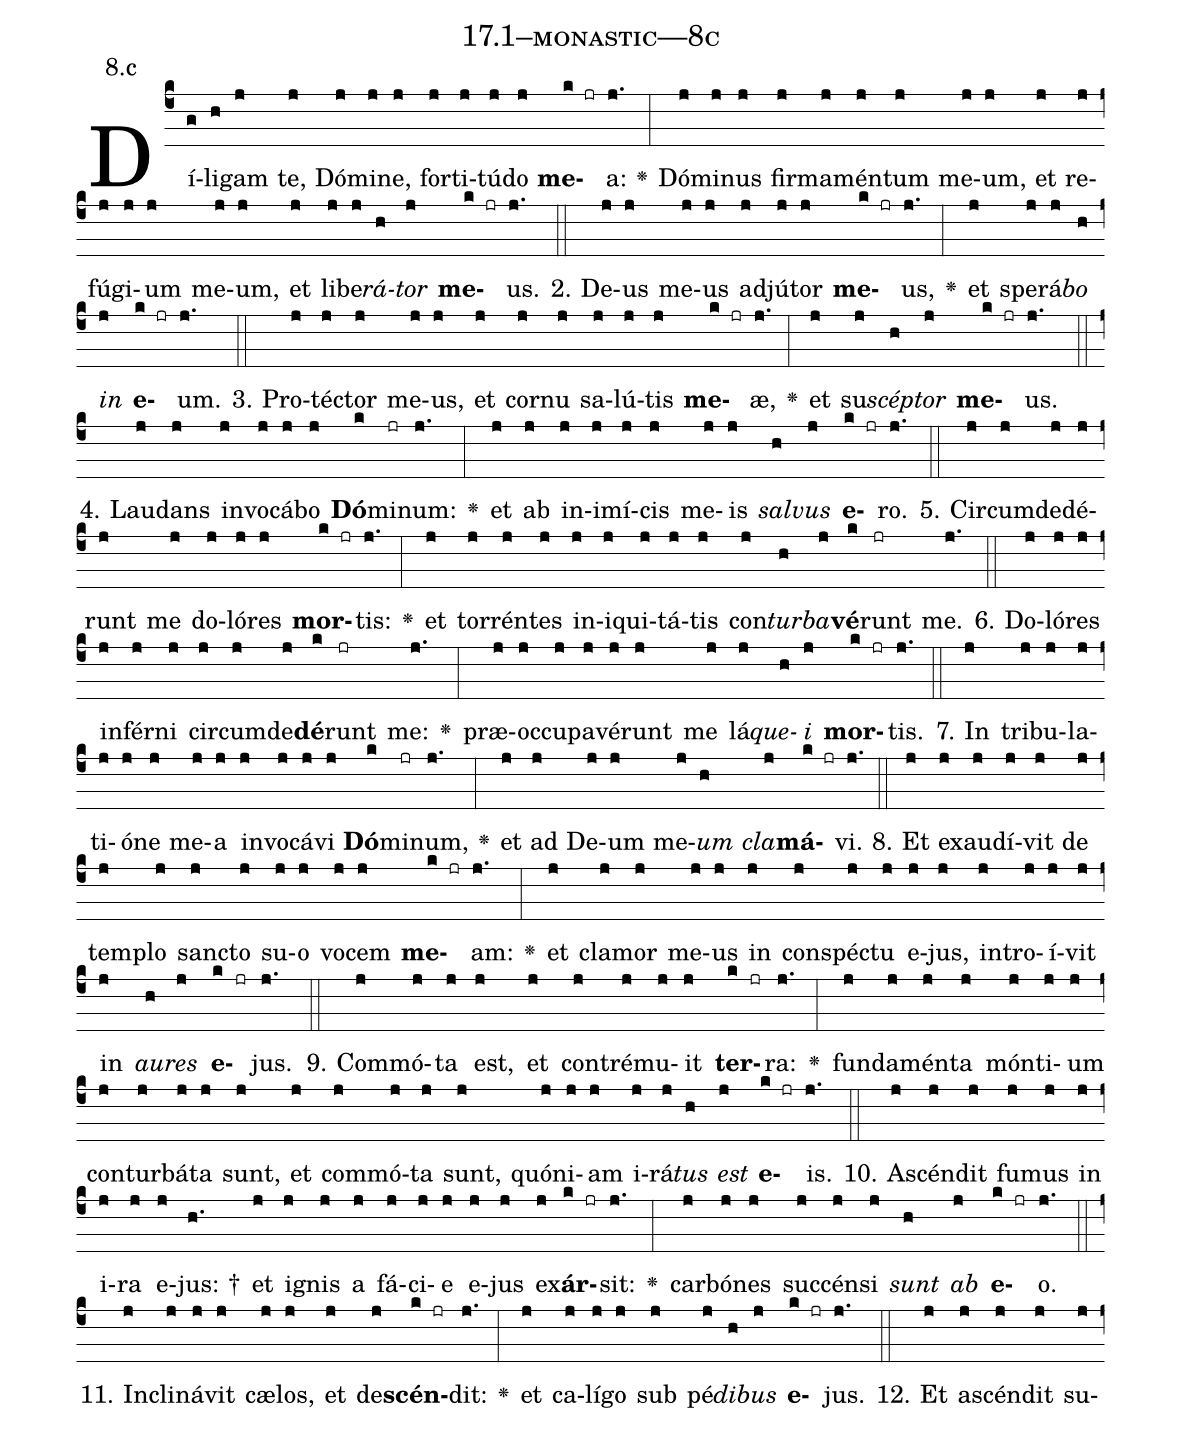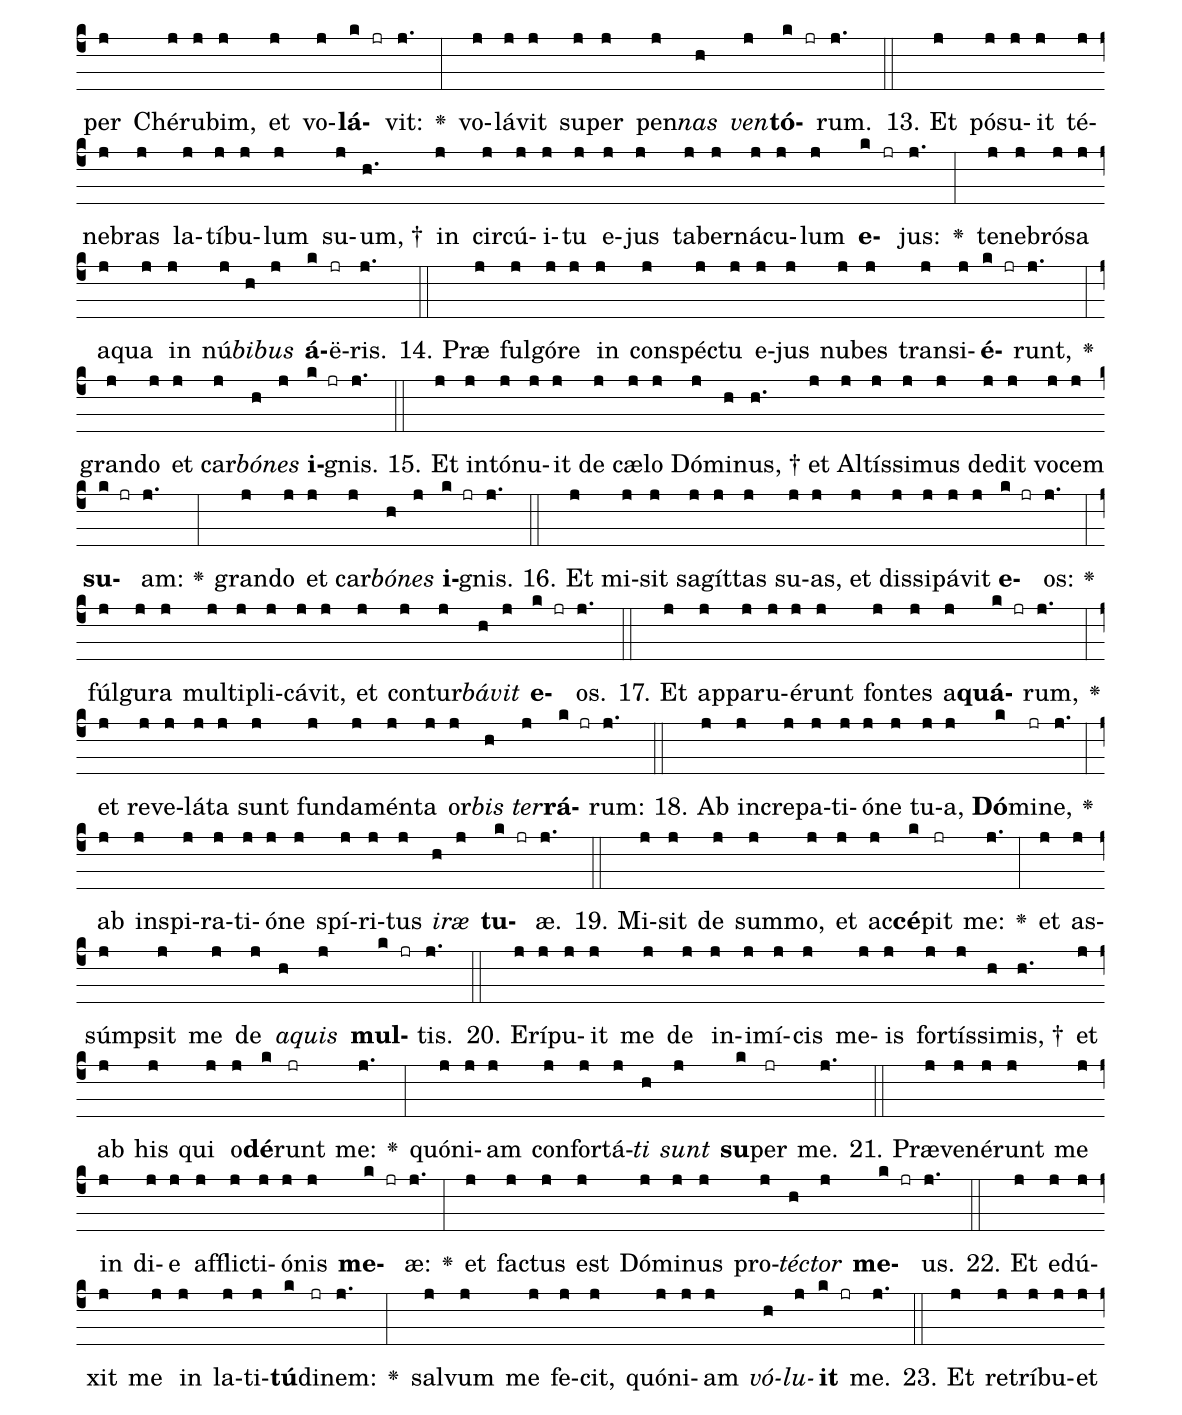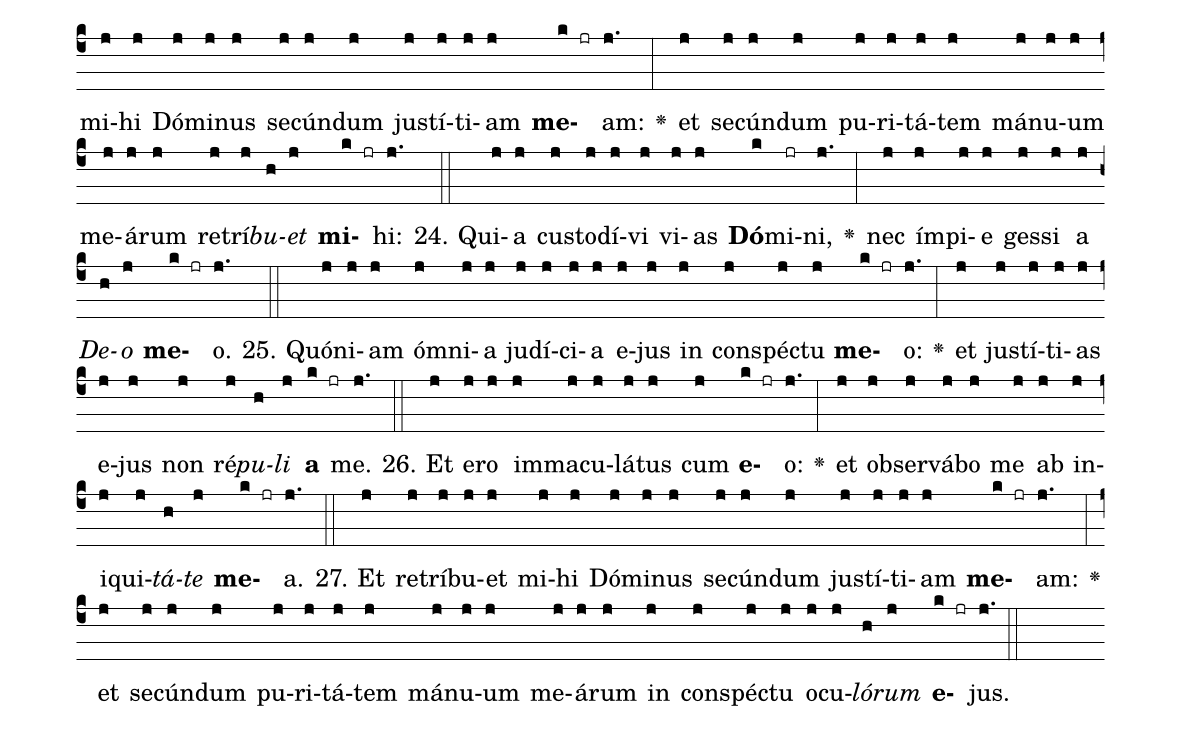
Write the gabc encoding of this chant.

name: 17.1--monastic---8c;
annotation: 8.c;
%%
(c4)Dí(g)li(h)gam(j) te,(j) Dó(j)mi(j)ne,(j) for(j)ti(j)tú(j)do(j) <b>me</b>(k jr)a:(j.) <v>\greheightstar</v>(:) Dó(j)mi(j)nus(j) fir(j)ma(j)mén(j)tum(j) me(j)um,(j) et(j) re(j)fú(j)gi(j)um(j) me(j)um,(j) et(j) li(j)be(j)<i>rá</i>(h)<i>tor</i>(j) <b>me</b>(k jr)us.(j.) (::)
2. De(j)us(j) me(j)us(j) ad(j)jú(j)tor(j) <b>me</b>(k jr)us,(j.) <v>\greheightstar</v>(:) et(j) spe(j)rá(j)<i>bo</i>(h) <i>in</i>(j) <b>e</b>(k jr)um.(j.) (::)
3. Pro(j)téc(j)tor(j) me(j)us,(j) et(j) cor(j)nu(j) sa(j)lú(j)tis(j) <b>me</b>(k jr)æ,(j.) <v>\greheightstar</v>(:) et(j) su(j)<i>scép</i>(h)<i>tor</i>(j) <b>me</b>(k jr)us.(j.) (::)
4. Lau(j)dans(j) in(j)vo(j)cá(j)bo(j) <b>Dó</b>(k)mi(jr)num:(j.) <v>\greheightstar</v>(:) et(j) ab(j) in(j)i(j)mí(j)cis(j) me(j)is(j) <i>sal</i>(h)<i>vus</i>(j) <b>e</b>(k jr)ro.(j.) (::)
5. Cir(j)cum(j)de(j)dé(j)runt(j) me(j) do(j)ló(j)res(j) <b>mor</b>(k jr)tis:(j.) <v>\greheightstar</v>(:) et(j) tor(j)rén(j)tes(j) in(j)i(j)qui(j)tá(j)tis(j) con(j)<i>tur</i>(h)<i>ba</i>(j)<b>vé</b>(k)runt(jr) me.(j.) (::)
6. Do(j)ló(j)res(j) in(j)fér(j)ni(j) cir(j)cum(j)de(j)<b>dé</b>(k)runt(jr) me:(j.) <v>\greheightstar</v>(:) præ(j)oc(j)cu(j)pa(j)vé(j)runt(j) me(j) lá(j)<i>que</i>(h)<i>i</i>(j) <b>mor</b>(k jr)tis.(j.) (::)
7. In(j) tri(j)bu(j)la(j)ti(j)ó(j)ne(j) me(j)a(j) in(j)vo(j)cá(j)vi(j) <b>Dó</b>(k)mi(jr)num,(j.) <v>\greheightstar</v>(:) et(j) ad(j) De(j)um(j) me(j)<i>um</i>(h) <i>cla</i>(j)<b>má</b>(k jr)vi.(j.) (::)
8. Et(j) ex(j)au(j)dí(j)vit(j) de(j) tem(j)plo(j) sanc(j)to(j) su(j)o(j) vo(j)cem(j) <b>me</b>(k jr)am:(j.) <v>\greheightstar</v>(:) et(j) cla(j)mor(j) me(j)us(j) in(j) con(j)spéc(j)tu(j) e(j)jus,(j) in(j)tro(j)í(j)vit(j) in(j) <i>au</i>(h)<i>res</i>(j) <b>e</b>(k jr)jus.(j.) (::)
9. Com(j)mó(j)ta(j) est,(j) et(j) con(j)tré(j)mu(j)it(j) <b>ter</b>(k jr)ra:(j.) <v>\greheightstar</v>(:) fun(j)da(j)mén(j)ta(j) món(j)ti(j)um(j) con(j)tur(j)bá(j)ta(j) sunt,(j) et(j) com(j)mó(j)ta(j) sunt,(j) quón(j)i(j)am(j) i(j)rá(j)<i>tus</i>(h) <i>est</i>(j) <b>e</b>(k jr)is.(j.) (::)
10. A(j)scén(j)dit(j) fu(j)mus(j) in(j) i(j)ra(j) e(j)jus: †(h.) et(j) i(j)gnis(j) a(j) fá(j)ci(j)e(j) e(j)jus(j) ex(j)<b>ár</b>(k jr)sit:(j.) <v>\greheightstar</v>(:) car(j)bó(j)nes(j) suc(j)cén(j)si(j) <i>sunt</i>(h) <i>ab</i>(j) <b>e</b>(k jr)o.(j.) (::)
11. In(j)cli(j)ná(j)vit(j) cæ(j)los,(j) et(j) de(j)<b>scén</b>(k jr)dit:(j.) <v>\greheightstar</v>(:) et(j) ca(j)lí(j)go(j) sub(j) pé(j)<i>di</i>(h)<i>bus</i>(j) <b>e</b>(k jr)jus.(j.) (::)
12. Et(j) a(j)scén(j)dit(j) su(j)per(j) Ché(j)ru(j)bim,(j) et(j) vo(j)<b>lá</b>(k jr)vit:(j.) <v>\greheightstar</v>(:) vo(j)lá(j)vit(j) su(j)per(j) pen(j)<i>nas</i>(h) <i>ven</i>(j)<b>tó</b>(k jr)rum.(j.) (::)
13. Et(j) pó(j)su(j)it(j) té(j)ne(j)bras(j) la(j)tí(j)bu(j)lum(j) su(j)um, †(h.) in(j) cir(j)cú(j)i(j)tu(j) e(j)jus(j) ta(j)ber(j)ná(j)cu(j)lum(j) <b>e</b>(k jr)jus:(j.) <v>\greheightstar</v>(:) te(j)ne(j)bró(j)sa(j) a(j)qua(j) in(j) nú(j)<i>bi</i>(h)<i>bus</i>(j) <b>á</b>(k)ë(jr)ris.(j.) (::)
14. Præ(j) ful(j)gó(j)re(j) in(j) con(j)spéc(j)tu(j) e(j)jus(j) nu(j)bes(j) trans(j)i(j)<b>é</b>(k jr)runt,(j.) <v>\greheightstar</v>(:) gran(j)do(j) et(j) car(j)<i>bó</i>(h)<i>nes</i>(j) <b>i</b>(k jr)gnis.(j.) (::)
15. Et(j) in(j)tó(j)nu(j)it(j) de(j) cæ(j)lo(j) Dó(j)mi(h)nus, †(h.) et(j) Al(j)tís(j)si(j)mus(j) de(j)dit(j) vo(j)cem(j) <b>su</b>(k jr)am:(j.) <v>\greheightstar</v>(:) gran(j)do(j) et(j) car(j)<i>bó</i>(h)<i>nes</i>(j) <b>i</b>(k jr)gnis.(j.) (::)
16. Et(j) mi(j)sit(j) sa(j)gít(j)tas(j) su(j)as,(j) et(j) dis(j)si(j)pá(j)vit(j) <b>e</b>(k jr)os:(j.) <v>\greheightstar</v>(:) fúl(j)gu(j)ra(j) mul(j)ti(j)pli(j)cá(j)vit,(j) et(j) con(j)tur(j)<i>bá</i>(h)<i>vit</i>(j) <b>e</b>(k jr)os.(j.) (::)
17. Et(j) ap(j)pa(j)ru(j)é(j)runt(j) fon(j)tes(j) a(j)<b>quá</b>(k jr)rum,(j.) <v>\greheightstar</v>(:) et(j) re(j)ve(j)lá(j)ta(j) sunt(j) fun(j)da(j)mén(j)ta(j) or(j)<i>bis</i>(h) <i>ter</i>(j)<b>rá</b>(k jr)rum:(j.) (::)
18. Ab(j) in(j)cre(j)pa(j)ti(j)ó(j)ne(j) tu(j)a,(j) <b>Dó</b>(k)mi(jr)ne,(j.) <v>\greheightstar</v>(:) ab(j) in(j)spi(j)ra(j)ti(j)ó(j)ne(j) spí(j)ri(j)tus(j) <i>i</i>(h)<i>ræ</i>(j) <b>tu</b>(k jr)æ.(j.) (::)
19. Mi(j)sit(j) de(j) sum(j)mo,(j) et(j) ac(j)<b>cé</b>(k)pit(jr) me:(j.) <v>\greheightstar</v>(:) et(j) as(j)súmp(j)sit(j) me(j) de(j) <i>a</i>(h)<i>quis</i>(j) <b>mul</b>(k jr)tis.(j.) (::)
20. E(j)rí(j)pu(j)it(j) me(j) de(j) in(j)i(j)mí(j)cis(j) me(j)is(j) for(j)tís(j)si(h)mis, †(h.) et(j) ab(j) his(j) qui(j) o(j)<b>dé</b>(k)runt(jr) me:(j.) <v>\greheightstar</v>(:) quón(j)i(j)am(j) con(j)for(j)tá(j)<i>ti</i>(h) <i>sunt</i>(j) <b>su</b>(k)per(jr) me.(j.) (::)
21. Præ(j)ve(j)né(j)runt(j) me(j) in(j) di(j)e(j) af(j)flic(j)ti(j)ó(j)nis(j) <b>me</b>(k jr)æ:(j.) <v>\greheightstar</v>(:) et(j) fac(j)tus(j) est(j) Dó(j)mi(j)nus(j) pro(j)<i>téc</i>(h)<i>tor</i>(j) <b>me</b>(k jr)us.(j.) (::)
22. Et(j) e(j)dú(j)xit(j) me(j) in(j) la(j)ti(j)<b>tú</b>(k)di(jr)nem:(j.) <v>\greheightstar</v>(:) sal(j)vum(j) me(j) fe(j)cit,(j) quón(j)i(j)am(j) <i>vó</i>(h)<i>lu</i>(j)<b>it</b>(k jr) me.(j.) (::)
23. Et(j) re(j)trí(j)bu(j)et(j) mi(j)hi(j) Dó(j)mi(j)nus(j) se(j)cún(j)dum(j) jus(j)tí(j)ti(j)am(j) <b>me</b>(k jr)am:(j.) <v>\greheightstar</v>(:) et(j) se(j)cún(j)dum(j) pu(j)ri(j)tá(j)tem(j) má(j)nu(j)um(j) me(j)á(j)rum(j) re(j)trí(j)<i>bu</i>(h)<i>et</i>(j) <b>mi</b>(k jr)hi:(j.) (::)
24. Qui(j)a(j) cus(j)to(j)dí(j)vi(j) vi(j)as(j) <b>Dó</b>(k)mi(jr)ni,(j.) <v>\greheightstar</v>(:) nec(j) ím(j)pi(j)e(j) ges(j)si(j) a(j) <i>De</i>(h)<i>o</i>(j) <b>me</b>(k jr)o.(j.) (::)
25. Quón(j)i(j)am(j) óm(j)ni(j)a(j) ju(j)dí(j)ci(j)a(j) e(j)jus(j) in(j) con(j)spéc(j)tu(j) <b>me</b>(k jr)o:(j.) <v>\greheightstar</v>(:) et(j) jus(j)tí(j)ti(j)as(j) e(j)jus(j) non(j) ré(j)<i>pu</i>(h)<i>li</i>(j) <b>a</b>(k jr) me.(j.) (::)
26. Et(j) e(j)ro(j) im(j)ma(j)cu(j)lá(j)tus(j) cum(j) <b>e</b>(k jr)o:(j.) <v>\greheightstar</v>(:) et(j) ob(j)ser(j)vá(j)bo(j) me(j) ab(j) in(j)i(j)qui(j)<i>tá</i>(h)<i>te</i>(j) <b>me</b>(k jr)a.(j.) (::)
27. Et(j) re(j)trí(j)bu(j)et(j) mi(j)hi(j) Dó(j)mi(j)nus(j) se(j)cún(j)dum(j) jus(j)tí(j)ti(j)am(j) <b>me</b>(k jr)am:(j.) <v>\greheightstar</v>(:) et(j) se(j)cún(j)dum(j) pu(j)ri(j)tá(j)tem(j) má(j)nu(j)um(j) me(j)á(j)rum(j) in(j) con(j)spéc(j)tu(j) o(j)cu(j)<i>ló</i>(h)<i>rum</i>(j) <b>e</b>(k jr)jus.(j.) (::)
